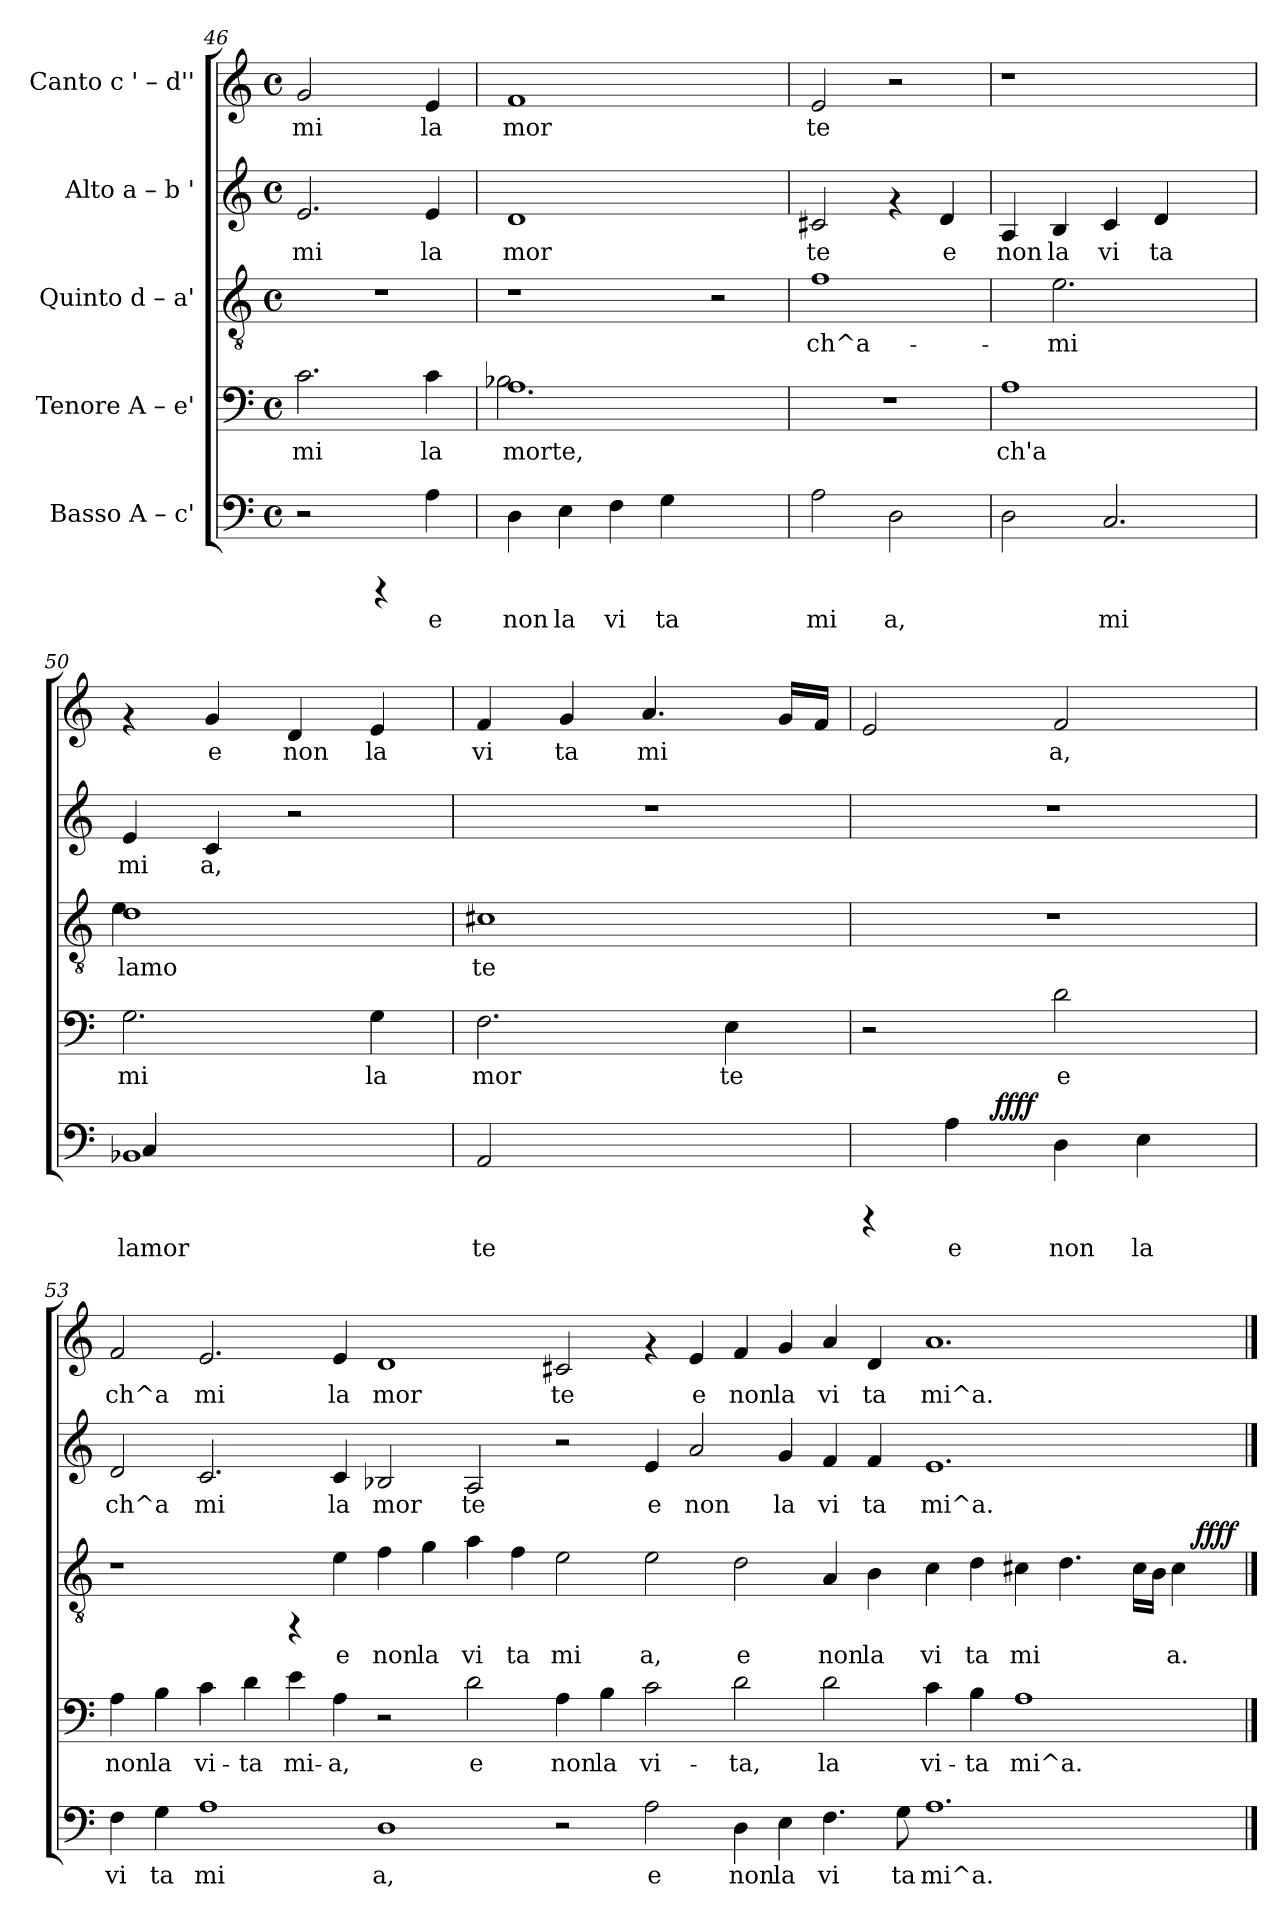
**kern	**text	**dynam	**kern	**text	**kern	**text	**dynam	**kern	**text	**kern	**text
*part5	*part5	*part5	*part4	*part4	*part3	*part3	*part3	*part2	*part2	*part1	*part1
*staff5	*staff5	*staff5	*staff4	*staff4	*staff3	*staff3	*staff3	*staff2	*staff2	*staff1	*staff1
*I"Basso  A – c'	*	*	*I"Tenore  A – e'	*	*I"Quinto  d – a'	*	*	*I"Alto  a – b '	*	*I"Canto  c ' – d''	*
*clefF4	*	*	*clefF4	*	*clefGv2	*	*	*clefG2	*	*clefG2	*
*k[]	*	*	*k[]	*	*k[]	*	*	*k[]	*	*k[]	*
*C:	*	*	*C:	*	*C:	*	*	*C:	*	*C:	*
*M4/4	*	*	*M4/4	*	*M4/4	*	*	*M4/4	*	*M4/4	*
*met(c)	*	*	*met(c)	*	*met(c)	*	*	*met(c)	*	*met(c)	*
=46	=46	=46	=46	=46	=46	=46	=46	=46	=46	=46	=46
!	!	!	!	!LO:LY:b:rj	!	!	!	!	!LO:LY:b:cj	!	!LO:LY:b:rj
2r	.	.	2.c\	mi	1r	.	.	2.e/	mi	2g/	mi
4rCCC	.	.	.	.	.	.	.	.	.	4ryy	.
!	!LO:LY:b:cj	!	!	!LO:LY:b:rj	!	!	!	!	!LO:LY:b:cj	!	!LO:LY:b:rj
4A\	e	.	4c\	la	.	.	.	4e/	la	4e/	la
=47	=47	=47	=47	=47	=47	=47	=47	=47	=47	=47	=47
!	!LO:LY:b:cj	!	!	!LO:LY:b:rj	!	!	!	!	!LO:LY:b:cj	!	!LO:LY:b:rj
*	*	*	*^	*	*	*	*	*	*	*	*
4D\	non	.	1.A	2B-X\	morte,	1r	.	.	1d	mor	1f	mor
!	!LO:LY:b:cj	!	!	!	!	!	!	!	!	!	!	!
4E\	la	.	.	.	.	.	.	.	.	.	.	.
!	!LO:LY:b:cj	!	!	!	!	!	!	!	!	!	!	!
4F\	vi	.	.	1ryy	.	.	.	.	.	.	.	.
!	!LO:LY:b:cj	!	!	!	!	!	!	!	!	!	!	!
4G\	ta	.	.	.	.	.	.	.	.	.	.	.
2ryy	.	.	.	.	.	2r	.	.	2ryy	.	2ryy	.
*	*	*	*v	*v	*	*	*	*	*	*	*	*
=48	=48	=48	=48	=48	=48	=48	=48	=48	=48	=48	=48
!	!LO:LY:b:cj	!	!	!	!	!LO:LY:b:rj	!	!	!LO:LY:b:cj	!	!LO:LY:b:rj
2A\	mi	.	1r	.	1f	ch^a-	.	2c#X/	te	2e/	te
!	!LO:LY:b:cj	!	!	!	!	!	!	!	!	!	!
2D\	a,	.	.	.	.	.	.	4rf	.	2r	.
!	!	!	!	!	!	!	!	!	!LO:LY:b:cj	!	!
.	.	.	.	.	.	.	.	4d/	e	.	.
=49	=49	=49	=49	=49	=49	=49	=49	=49	=49	=49	=49
!	!	!	!	!LO:LY:b:rj	!	!	!	!	!LO:LY:b:cj	!	!
2D\	.	.	1A	ch'a	4ryy	.	.	4A/	non	1r	.
!	!	!	!	!	!	!LO:LY:b:rj	!	!	!LO:LY:b:cj	!	!
.	.	.	.	.	2.e\	-mi	.	4B/	la	.	.
!	!LO:LY:b:cj	!	!	!	!	!	!	!	!LO:LY:b:cj	!	!
2.C/	mi	.	.	.	.	.	.	4c/	vi	.	.
!	!	!	!	!	!	!	!	!	!LO:LY:b:cj	!	!
.	.	.	.	.	.	.	.	4d/	ta	.	.
.	.	.	4ryy	.	4ryy	.	.	4ryy	.	4ryy	.
=50	=50	=50	=50	=50	=50	=50	=50	=50	=50	=50	=50
*^	*	*	*	*	*	*	*	*	*	*	*
!	!	!LO:LY:b:cj	!	!	!LO:LY:b:rj	!	!LO:LY:b:rj	!	!	!LO:LY:b:cj	!	!
*	*	*	*	*	*	*^	*	*	*	*	*	*
1BB-X	4C/	lamor	.	2.G\	mi	1d	4e\	lamo	.	4e/	mi	4rf	.
!	!	!	!	!	!	!	!	!	!	!	!LO:LY:b:cj	!	!LO:LY:b:rj
.	2.ryy	.	.	.	.	.	2.ryy	.	.	4c/	a,	4g/	e
!	!	!	!	!	!	!	!	!	!	!	!	!	!LO:LY:b:rj
.	.	.	.	.	.	.	.	.	.	2r	.	4d/	non
!	!	!	!	!	!LO:LY:b:rj	!	!	!	!	!	!	!	!LO:LY:b:rj
.	.	.	.	4G\	la	.	.	.	.	.	.	4e/	la
*v	*v	*	*	*	*	*v	*v	*	*	*	*	*	*
=51	=51	=51	=51	=51	=51	=51	=51	=51	=51	=51	=51
!	!LO:LY:b:cj	!	!	!LO:LY:b:rj	!	!LO:LY:b:rj	!	!	!	!	!LO:LY:b:rj
2AA/	te	.	2.F\	mor	1c#X	te	.	1r	.	4f/	vi
!	!	!	!	!	!	!	!	!	!	!	!LO:LY:b:rj
.	.	.	.	.	.	.	.	.	.	4g/	ta
!	!	!	!	!	!	!	!	!	!	!	!LO:LY:b:rj
2ryy	.	.	.	.	.	.	.	.	.	4.a/	mi
!	!	!	!	!LO:LY:b:rj	!	!	!	!	!	!	!
.	.	.	4E\	te	.	.	.	.	.	.	.
!	!	!	!	!	!	!	!	!	!	!	!LO:LY:b:rj
.	.	.	.	.	.	.	.	.	.	16g/L	.
!	!	!	!	!	!	!	!	!	!	!	!LO:LY:b:rj
.	.	.	.	.	.	.	.	.	.	16f/J	.
=52	=52	=52	=52	=52	=52	=52	=52	=52	=52	=52	=52
!	!	!	!	!	!	!	!	!	!	!	!LO:LY:b:rj
*^	*	*	*	*	*	*	*	*	*	*	*
4rCCC	4ryy	.	.	2r	.	1r	.	.	1r	.	2e/	.
!	!	!LO:LY:b:cj	!	!	!	!	!	!	!	!	!	!
4A\	16..ryy	e	.	.	.	.	.	.	.	.	.	.
!	!	!	!LO:DY:b	!	!	!	!	!	!	!	!	!
.	2ryy	.	ffff	.	.	.	.	.	.	.	.	.
!	!	!LO:LY:b:cj	!	!	!LO:LY:b:rj	!	!	!	!	!	!	!LO:LY:b:rj
4D\	.	non	.	2d\	e	.	.	.	.	.	2f/	a,
!	!	!LO:LY:b:cj	!	!	!	!	!	!	!	!	!	!
4E\	.	la	.	.	.	.	.	.	.	.	.	.
.	8ryy	.	.	.	.	.	.	.	.	.	.	.
.	64ryy	.	.	.	.	.	.	.	.	.	.	.
!!LO:PB:g=z
=53	=53	=53	=53	=53	=53	=53	=53	=53	=53	=53	=53	=53
!	!	!LO:LY:b:cj	!	!	!LO:LY:b:rj	!	!	!	!	!LO:LY:b:cj	!	!LO:LY:b:rj
*v	*v	*	*	*	*	*^	*	*	*	*	*	*
4F\	vi	.	4A\	non	1r	1ryy	.	.	2d/	ch^a	2f/	ch^a
!	!LO:LY:b:cj	!	!	!LO:LY:b:rj	!	!	!	!	!	!	!	!
4G\	ta	.	4B\	la	.	.	.	.	.	.	.	.
!	!LO:LY:b:cj	!	!	!LO:LY:b:rj	!	!	!	!	!	!LO:LY:b:cj	!	!LO:LY:b:rj
1A	mi	.	4c\	vi-	.	.	.	.	2.c/	mi	2.e/	mi
!	!	!	!	!LO:LY:b:rj	!	!	!	!	!	!	!	!
.	.	.	4d\	-ta	.	.	.	.	.	.	.	.
!	!	!	!	!LO:LY:b:rj	!	!	!	!	!	!	!	!
.	.	.	4e\	mi-	4rFF	1ryy	.	.	.	.	.	.
!	!	!	!	!LO:LY:b:rj	!	!	!LO:LY:b:rj	!	!	!LO:LY:b:cj	!	!LO:LY:b:rj
.	.	.	4A\	-a,	4e\	.	e	.	4c/	la	4e/	la
!	!LO:LY:b:cj	!	!	!	!	!	!LO:LY:b:rj	!	!	!LO:LY:b:cj	!	!LO:LY:b:rj
1D	a,	.	2r	.	4f\	.	non	.	2B-X/	mor	1d	mor
!	!	!	!	!	!	!	!LO:LY:b:rj	!	!	!	!	!
.	.	.	.	.	4g\	.	la	.	.	.	.	.
!	!	!	!	!LO:LY:b:rj	!	!	!LO:LY:b:rj	!	!	!LO:LY:b:cj	!	!
.	.	.	2d\	e	4a\	1ryy	vi	.	2A/	te	.	.
!	!	!	!	!	!	!	!LO:LY:b:rj	!	!	!	!	!
.	.	.	.	.	4f\	.	ta	.	.	.	.	.
!	!	!	!	!LO:LY:b:rj	!	!	!LO:LY:b:rj	!	!	!	!	!LO:LY:b:rj
2r	.	.	4A\	non	2e\	.	mi	.	2r	.	2c#X/	te
!	!	!	!	!LO:LY:b:rj	!	!	!	!	!	!	!	!
.	.	.	4B\	la	.	.	.	.	.	.	.	.
!	!LO:LY:b:cj	!	!	!LO:LY:b:rj	!	!	!LO:LY:b:rj	!	!	!LO:LY:b:cj	!	!
2A\	e	.	2c\	vi-	2e\	1ryy	a,	.	4e/	e	4rf	.
!	!	!	!	!	!	!	!	!	!	!LO:LY:b:cj	!	!LO:LY:b:rj
.	.	.	.	.	.	.	.	.	2a/	non	4e/	e
!	!LO:LY:b:cj	!	!	!LO:LY:b:rj	!	!	!LO:LY:b:rj	!	!	!	!	!LO:LY:b:rj
4D\	non	.	2d\	-ta,	2d\	.	e	.	.	.	4f/	non
!	!LO:LY:b:cj	!	!	!	!	!	!	!	!	!LO:LY:b:cj	!	!LO:LY:b:rj
4E\	la	.	.	.	.	.	.	.	4g/	la	4g/	la
!	!LO:LY:b:cj	!	!	!LO:LY:b:rj	!	!	!LO:LY:b:rj	!	!	!LO:LY:b:cj	!	!LO:LY:b:rj
4.F\	vi	.	2d\	la	4A/	1ryy	non	.	4f/	vi	4a/	vi
!	!	!	!	!	!	!	!LO:LY:b:rj	!	!	!LO:LY:b:cj	!	!LO:LY:b:rj
.	.	.	.	.	4B\	.	la	.	4f/	ta	4d/	ta
!	!LO:LY:b:cj	!	!	!	!	!	!	!	!	!	!	!
8G\	ta	.	.	.	.	.	.	.	.	.	.	.
!	!LO:LY:b:cj	!	!	!LO:LY:b:rj	!	!	!LO:LY:b:rj	!	!	!LO:LY:b:cj	!	!LO:LY:b:rj
1.A	mi^a.	.	4c\	vi-	4c\	.	vi	.	1.e	mi^a.	1.a	mi^a.
!	!	!	!	!LO:LY:b:rj	!	!	!LO:LY:b:rj	!	!	!	!	!
.	.	.	4B\	-ta	4d\	.	ta	.	.	.	.	.
!	!	!	!	!LO:LY:b:rj	!	!	!LO:LY:b:rj	!	!	!	!	!
.	.	.	1A	mi^a.-	4c#X\	2ryy	mi	.	.	.	.	.
!	!	!	!	!	!	!	!LO:LY:b:rj	!	!	!	!	!
.	.	.	.	.	4.d\	.	.	.	.	.	.	.
.	.	.	.	.	.	4ryy	.	.	.	.	.	.
!	!	!	!	!	!	!	!LO:LY:b:rj	!	!	!	!	!
.	.	.	.	.	16c#\L	.	.	.	.	.	.	.
!	!	!	!	!	!	!	!LO:LY:b:rj	!	!	!	!	!
.	.	.	.	.	16B\J	.	.	.	.	.	.	.
!	!	!	!	!	!	!	!LO:LY:b:rj	!	!	!	!	!
.	.	.	.	.	4c#\	16.ryy	a.	.	.	.	.	.
!	!	!	!	!	!	!	!	!LO:DY:a	!	!	!	!
.	.	.	.	.	.	8ryy	.	ffff	.	.	.	.
.	.	.	.	.	.	32ryy	.	.	.	.	.	.
*	*	*	*	*	*v	*v	*	*	*	*	*	*
==	==	==	==	==	==	==	==	==	==	==	==
*-	*-	*-	*-	*-	*-	*-	*-	*-	*-	*-	*-
